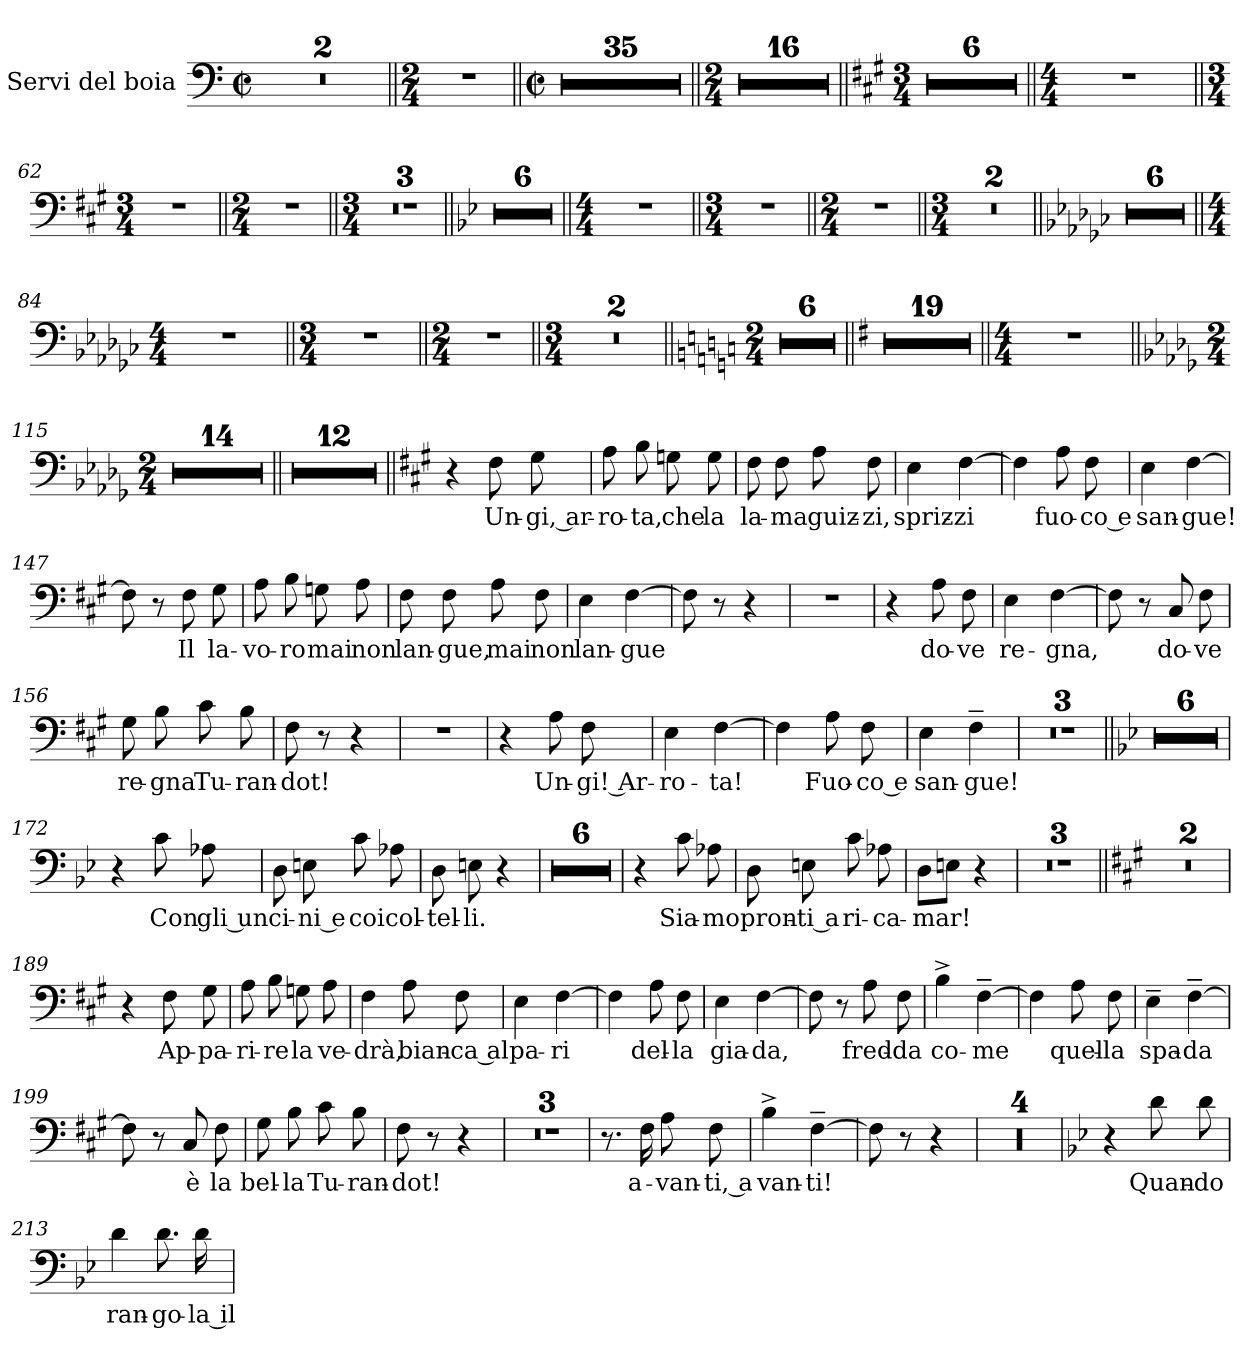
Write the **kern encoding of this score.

**kern	**text
*part1	*part1
*staff1	*staff1
*I"Servi del boia	*
*I'Ser.B.	*
*clefF4	*
*k[]	*
*M2/2	*
*met(c|)	*
=1	=1
1r	.
=2	=2
1r	.
=3||	=3||
*M2/4	*
2r	.
!!LO:LB:g=z
=4||	=4||
*M2/2	*
*met(c|)	*
1r	.
=5	=5
1r	.
=6	=6
1r	.
!!LO:LB:g=z
=7	=7
1r	.
=8	=8
1r	.
=9	=9
1r	.
=10	=10
1r	.
!!LO:PB:g=z
=11	=11
1r	.
=12	=12
1r	.
=13	=13
1r	.
=14	=14
1r	.
!!LO:LB:g=z
=15	=15
1r	.
=16	=16
1r	.
=17	=17
1r	.
=18	=18
1r	.
!!LO:LB:g=z
=19	=19
1r	.
=20	=20
1r	.
=21	=21
1r	.
!!LO:PB:g=z
=22	=22
1r	.
=23	=23
1r	.
=24	=24
1r	.
!!LO:LB:g=z
=25	=25
1r	.
=26	=26
1r	.
=27	=27
1r	.
!!LO:LB:g=z
=28	=28
1r	.
=29	=29
1r	.
=30	=30
1r	.
=31	=31
1r	.
=32	=32
1r	.
!!LO:LB:g=z
=33	=33
1r	.
=34	=34
1r	.
=35	=35
1r	.
=36	=36
1r	.
!!LO:PB:g=z
=37	=37
1r	.
=38	=38
1r	.
=39||	=39||
*M2/4	*
2r	.
!!LO:LB:g=z
=40	=40
2r	.
=41	=41
2r	.
=42	=42
2r	.
=43	=43
2r	.
!!LO:PB:g=z
=44	=44
2r	.
=45	=45
2r	.
=46	=46
2r	.
!!LO:PB:g=z
=47	=47
2r	.
=48	=48
2r	.
=49	=49
2r	.
!!LO:PB:g=z
=50	=50
2r	.
=51	=51
2r	.
=52	=52
2r	.
=53	=53
2r	.
!!LO:PB:g=z
=54	=54
2r	.
=55||	=55||
*k[f#c#g#]	*
*M3/4	*
2.r	.
=56	=56
2.r	.
!!LO:PB:g=z
=57	=57
2.r	.
=58	=58
2.r	.
!!LO:PB:g=z
=59	=59
2.r	.
=60	=60
2.r	.
!!LO:PB:g=z
=61||	=61||
*M4/4	*
1r	.
!!LO:PB:g=z
=62||	=62||
*M3/4	*
2.r	.
=63||	=63||
*M2/4	*
2r	.
!!LO:LB:g=z
=64||	=64||
*M3/4	*
2.r	.
=65	=65
2.r	.
!!LO:PB:g=z
=66	=66
2.r	.
=67||	=67||
*k[b-e-]	*
2.r	.
=68	=68
2.r	.
!!LO:LB:g=z
=69	=69
2.r	.
=70	=70
2.r	.
!!LO:PB:g=z
=71	=71
2.r	.
=72	=72
2.r	.
!!LO:LB:g=z
=73||	=73||
*M4/4	*
1r	.
=74||	=74||
*M3/4	*
2.r	.
=75||	=75||
*M2/4	*
2r	.
!!LO:PB:g=z
=76||	=76||
*M3/4	*
2.r	.
=77	=77
2.r	.
!!LO:LB:g=z
=78||	=78||
*k[b-e-a-d-g-c-]	*
2.r	.
=79	=79
2.r	.
=80	=80
2.r	.
!!LO:LB:g=z
=81	=81
2.r	.
=82	=82
2.r	.
!!LO:PB:g=z
=83	=83
2.r	.
!!LO:LB:g=z
=84||	=84||
*M4/4	*
1r	.
=85||	=85||
*M3/4	*
2.r	.
!!LO:LB:g=z
=86||	=86||
*M2/4	*
2r	.
=87||	=87||
*M3/4	*
2.r	.
!!LO:PB:g=z
=88	=88
2.r	.
=89||	=89||
*k[]	*
*M2/4	*
2r	.
=90	=90
2r	.
!!LO:PB:g=z
=91	=91
2r	.
=92	=92
2r	.
=93	=93
2r	.
=94	=94
2r	.
!!LO:LB:g=z
=95||	=95||
*k[f#]	*
2r	.
=96	=96
2r	.
=97	=97
2r	.
=98	=98
2r	.
=99	=99
2r	.
!!LO:PB:g=z
=100	=100
2r	.
=101	=101
2r	.
=102	=102
2r	.
=103	=103
2r	.
=104	=104
2r	.
=105	=105
2r	.
=106	=106
2r	.
!!LO:LB:g=z
=107	=107
2r	.
=108	=108
2r	.
=109	=109
2r	.
=110	=110
2r	.
=111	=111
2r	.
!!LO:LB:g=z
=112	=112
2r	.
=113	=113
2r	.
!!LO:PB:g=z
=114||	=114||
*M4/4	*
1r	.
=115||	=115||
*k[b-e-a-d-g-]	*
*M2/4	*
2r	.
=116	=116
2r	.
!!LO:LB:g=z
=117	=117
2r	.
=118	=118
2r	.
=119	=119
2r	.
=120	=120
2r	.
!!LO:PB:g=z
=121	=121
2r	.
=122	=122
2r	.
=123	=123
2r	.
=124	=124
2r	.
=125	=125
2r	.
!!LO:LB:g=z
=126	=126
2r	.
=127	=127
2r	.
=128	=128
2r	.
=129||	=129||
2r	.
=130	=130
2r	.
!!LO:PB:g=z
=131	=131
2r	.
=132	=132
2r	.
=133	=133
2r	.
=134	=134
2r	.
=135	=135
2r	.
!!LO:PB:g=z
=136	=136
2r	.
=137	=137
2r	.
=138	=138
2r	.
=139	=139
2r	.
=140	=140
2r	.
!!LO:LB:g=z
=141||	=141||
*k[f#c#g#]	*
4r	.
!	!LO:LY:b
8F#\	Un-
!	!LO:LY:b
8G#\	-gi, ar-
=142	=142
!	!LO:LY:b
8A\	-ro-
!	!LO:LY:b
8B\	-ta,
!	!LO:LY:b
8Gn\	che
!	!LO:LY:b
8G\	la
=143	=143
!	!LO:LY:b
8F#\	la-
!	!LO:LY:b
8F#\	-ma
!	!LO:LY:b
8A\	guiz-
!	!LO:LY:b
8F#\	-zi,
=144	=144
!	!LO:LY:b
4E\	spriz-
!	!LO:LY:b
[4F#\	-zi
=145	=145
4F#\]	.
!	!LO:LY:b
8A\	fuo-
!	!LO:LY:b
8F#\	-co e
=146	=146
!	!LO:LY:b
4E\	san-
!	!LO:LY:b
[4F#\	-gue!
!!LO:PB:g=z
=147	=147
8F#\]	.
8r	.
!	!LO:LY:b
8F#\	Il
!	!LO:LY:b
8G#\	la-
=148	=148
!	!LO:LY:b
8A\	-vo-
!	!LO:LY:b
8B\	-ro
!	!LO:LY:b
8Gn\	mai
!	!LO:LY:b
8A\	non
=149	=149
!	!LO:LY:b
8F#\	lan-
!	!LO:LY:b
8F#\	-gue,
!	!LO:LY:b
8A\	mai
!	!LO:LY:b
8F#\	non
=150	=150
!	!LO:LY:b
4E\	lan-
!	!LO:LY:b
[4F#\	-gue
=151	=151
8F#\]	.
8r	.
4r	.
=152	=152
2r	.
!!LO:PB:g=z
=153	=153
4r	.
!	!LO:LY:b
8A\	do-
!	!LO:LY:b
8F#\	-ve
=154	=154
!	!LO:LY:b
4E\	re-
!	!LO:LY:b
[4F#\	-gna,
=155	=155
8F#\]	.
8r	.
!	!LO:LY:b
8C#/	do-
!	!LO:LY:b
8F#\	-ve
=156	=156
!	!LO:LY:b
8G#\	re-
!	!LO:LY:b
8B\	-gna
!	!LO:LY:b
8c#\	Tu-
!	!LO:LY:b
8B\	-ran-
=157	=157
!	!LO:LY:b
8F#\	-dot!
8r	.
4r	.
=158	=158
2r	.
!!LO:PB:g=z
=159	=159
4r	.
!	!LO:LY:b
8A\	Un-
!	!LO:LY:b
8F#\	-gi! Ar-
=160	=160
!	!LO:LY:b
4E\	-ro-
!	!LO:LY:b
[4F#\	-ta!
=161	=161
4F#\]	.
!	!LO:LY:b
8A\	Fuo-
!	!LO:LY:b
8F#\	-co e
=162	=162
!	!LO:LY:b
4E\	san-
!	!LO:LY:b
4F#~\	-gue!
=163	=163
2r	.
!!LO:PB:g=z
=164	=164
2r	.
=165	=165
2r	.
=166||	=166||
*k[b-e-]	*
2r	.
=167	=167
2r	.
=168	=168
2r	.
!!LO:PB:g=z
=169	=169
2r	.
=170	=170
2r	.
=171	=171
2r	.
=172	=172
4r	.
!	!LO:LY:b
8c\	Con
!	!LO:LY:b
8A-X\	gli un
!!LO:PB:g=z
=173	=173
!	!LO:LY:b
8D\	-ci-
!	!LO:LY:b
8En\	-ni e
!	!LO:LY:b
8c\	coi
!	!LO:LY:b
8A-X\	col-
=174	=174
!	!LO:LY:b
8D\	-tel-
!	!LO:LY:b
8En\	-li.
4r	.
=175	=175
2r	.
=176	=176
2r	.
=177	=177
2r	.
=178	=178
2r	.
!!LO:PB:g=z
=179	=179
2r	.
=180	=180
2r	.
=181	=181
4r	.
!	!LO:LY:b
8c\	Sia-
!	!LO:LY:b
8A-X\	-mo
=182	=182
!	!LO:LY:b
8D\	pron-
!	!LO:LY:b
8En\	-ti a
!	!LO:LY:b
8c\	ri-
!	!LO:LY:b
8A-X\	-ca-
!!LO:PB:g=z
=183	=183
!	!LO:LY:b
8D\L	-mar!
8En\J	.
4r	.
=184	=184
2r	.
=185	=185
2r	.
=186	=186
2r	.
!!LO:PB:g=z
=187||	=187||
*k[f#c#g#]	*
2r	.
=188	=188
2r	.
=189	=189
4r	.
!	!LO:LY:b
8F#\	Ap-
!	!LO:LY:b
8G#\	-pa-
=190	=190
!	!LO:LY:b
8A\	-ri-
!	!LO:LY:b
8B\	-re
!	!LO:LY:b
8Gn\	la
!	!LO:LY:b
8A\	ve-
=191	=191
!	!LO:LY:b
4F#\	-drà,
!	!LO:LY:b
8A\	bian-
!	!LO:LY:b
8F#\	-ca al
=192	=192
!	!LO:LY:b
4E\	pa-
!	!LO:LY:b
[4F#\	-ri
!!LO:PB:g=z
=193	=193
4F#\]	.
!	!LO:LY:b
8A\	del-
!	!LO:LY:b
8F#\	-la
=194	=194
!	!LO:LY:b
4E\	gia-
!	!LO:LY:b
[4F#\	-da,
=195	=195
8F#\]	.
8r	.
!	!LO:LY:b
8A\	fred-
!	!LO:LY:b
8F#\	-da
=196	=196
!	!LO:LY:b
4B^\	co-
!	!LO:LY:b
[4F#~\	-me
=197	=197
4F#\]	.
!	!LO:LY:b
8A\	quel-
!	!LO:LY:b
8F#\	-la
=198	=198
!	!LO:LY:b
4E~\	spa-
!	!LO:LY:b
[4F#~\	-da
!!LO:PB:g=z
=199	=199
8F#\]	.
8r	.
!	!LO:LY:b
8C#/	è
!	!LO:LY:b
8F#\	la
=200	=200
!	!LO:LY:b
8G#\	bel-
!	!LO:LY:b
8B\	-la
!	!LO:LY:b
8c#\	Tu-
!	!LO:LY:b
8B\	-ran-
=201	=201
!	!LO:LY:b
8F#\	-dot!
8r	.
4r	.
=202	=202
2r	.
=203	=203
2r	.
!!LO:PB:g=z
=204	=204
2r	.
=205	=205
8.r	.
!	!LO:LY:b
16F#\	a-
!	!LO:LY:b
8A\	-van-
!	!LO:LY:b
8F#\	-ti, a
=206	=206
!	!LO:LY:b
4B^\	-van-
!	!LO:LY:b
[4F#~\	-ti!
=207	=207
8F#\]	.
8r	.
4r	.
=208	=208
2r	.
=209	=209
2r	.
!!LO:PB:g=z
=210	=210
2r	.
=211	=211
2r	.
=212	=212
*k[b-e-]	*
4r	.
!	!LO:LY:b
8d\	Quan-
!	!LO:LY:b
8d\	-do
=213	=213
!	!LO:LY:b
4d\	ran-
!	!LO:LY:b
8.d\	-go-
!	!LO:LY:b
16d\	-la il
=	=
*-	*-
